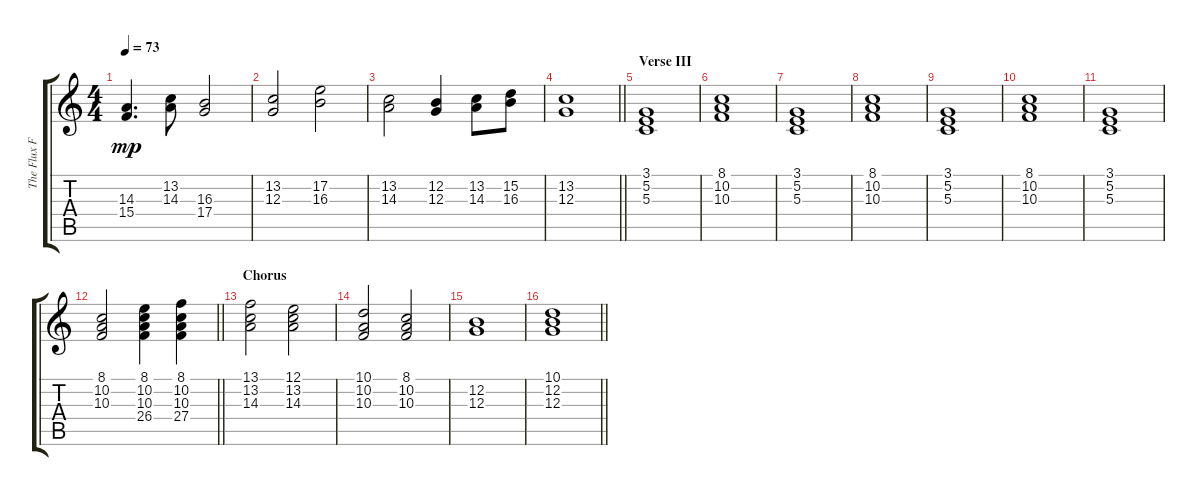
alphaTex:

\track ("The Flux Fiddlers" "The Flux F") {instrument stringensemble1}
\staff {score tabs}
\tuning (E4 B3 G3 D3 A2 E2) {hide}
\ts (4 4)
\tempo 73
\clef g2
\ks c
(14.3 15.4).4{d dy mp} (13.2 14.3).8 (16.3 17.4).2 |
(13.2 12.3).2 (17.2 16.3).2 |
(13.2 14.3).2 (12.2 12.3).4 (13.2 14.3).8 (15.2 16.3).8 |
\barLineRight lightlight
(13.2 12.3).1 |
\section ("" "Verse III")
(3.1 5.2 5.3).1 |
(8.1 10.2 10.3).1 |
(3.1 5.2 5.3).1 |
(8.1 10.2 10.3).1 |
(3.1 5.2 5.3).1 |
(8.1 10.2 10.3).1 |
(3.1 5.2 5.3).1 |
\barLineRight lightlight
(8.1 10.2 10.3).2 (8.1 10.2 10.3 26.4).4 (8.1 10.2 10.3 27.4).4 |
\section ("" "Chorus")
(13.1 13.2 14.3).2 (12.1 13.2 14.3).2 |
(10.1 10.2 10.3).2 (8.1 10.2 10.3).2 |
(12.2 12.3).1 |
\barLineRight lightlight
(10.1 12.2 12.3).1
